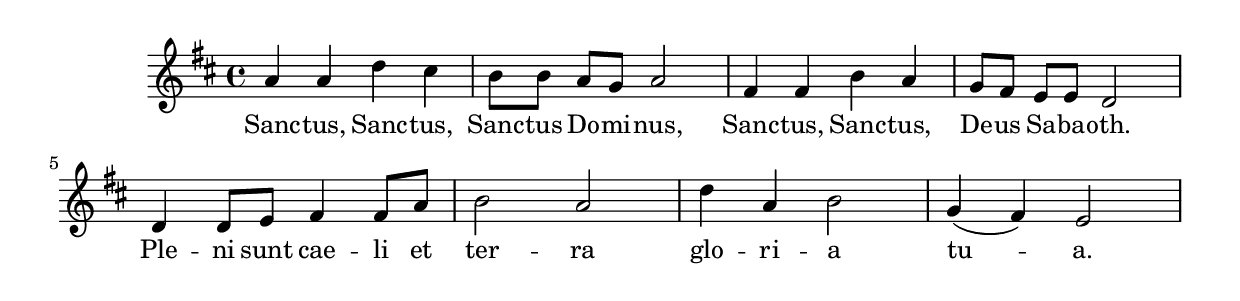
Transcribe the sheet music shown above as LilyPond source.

<<
\new Voice = "melody" {
\key d \major
\relative c'' {
    a a d cis
    b8[ b] a g a2
    fis4 fis b a
    g8[ fis] e e d2

    d4 d8 e fis4 fis8 a
    b2 a
    d4 a b2
    g4( fis) e2
}
}

\new Lyrics \lyricsto "melody" {
    Sanc -- tus, Sanc -- tus,
    Sanc -- tus Do -- mi -- nus,
    Sanc -- tus, Sanc -- tus,
    De -- us Sa -- ba -- oth.

    Ple -- ni sunt cae -- li et
    ter -- ra
    glo -- ri -- a
    tu -- a.
}
>>
